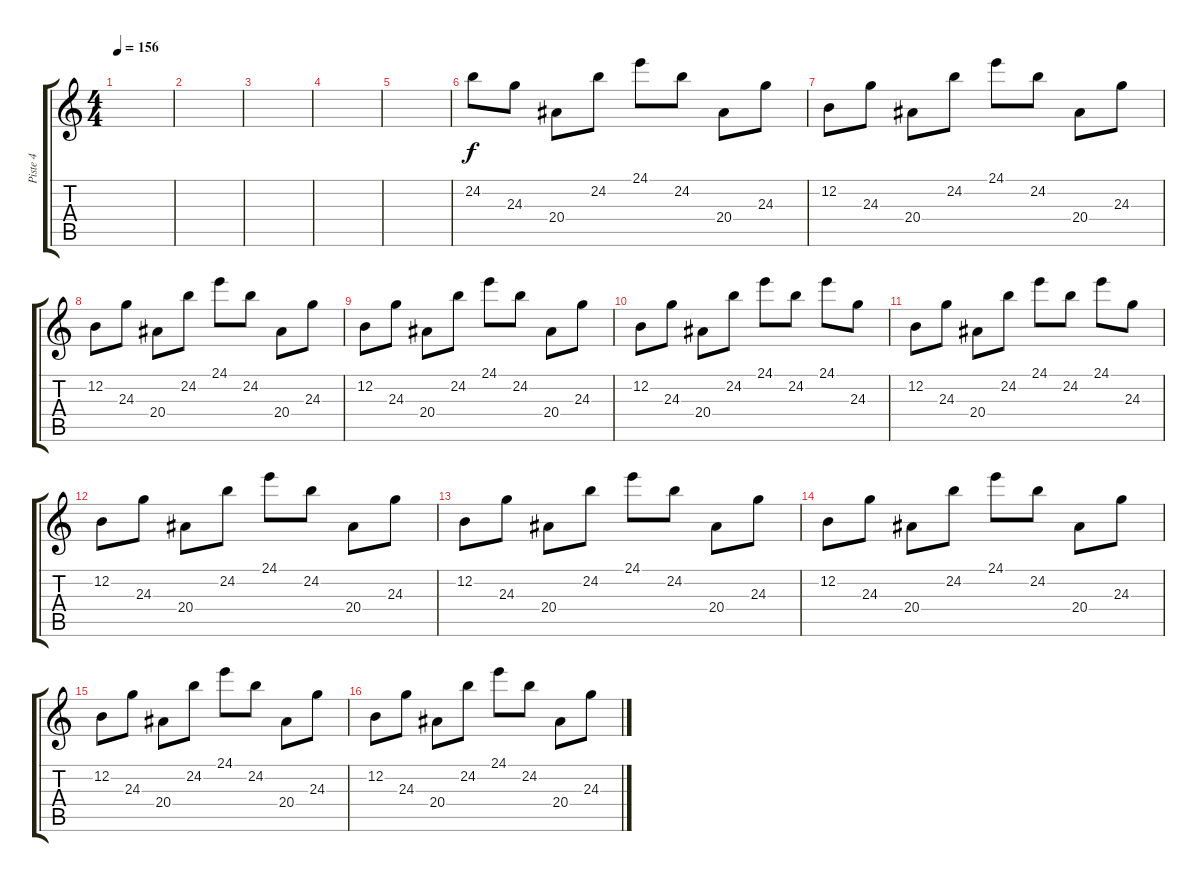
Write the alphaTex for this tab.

\track ("Piste 4" "Piste 4") {instrument acousticgrandpiano}
\staff {score tabs}
\tuning (E4 B3 G3 D3 A2 E2) {hide}
\ts (4 4)
\tempo 156
\clef g2
\ks c
|
|
|
|
|
24.2.8 24.3.8 20.4.8 24.2.8 24.1.8 24.2.8 20.4.8 24.3.8 |
12.2.8 24.3.8 20.4.8 24.2.8 24.1.8 24.2.8 20.4.8 24.3.8 |
12.2.8 24.3.8 20.4.8 24.2.8 24.1.8 24.2.8 20.4.8 24.3.8 |
12.2.8 24.3.8 20.4.8 24.2.8 24.1.8 24.2.8 20.4.8 24.3.8 |
12.2.8 24.3.8 20.4.8 24.2.8 24.1.8 24.2.8 24.1.8 24.3.8 |
12.2.8{volume 8} 24.3.8 20.4.8 24.2.8 24.1.8 24.2.8 24.1.8 24.3.8 |
12.2.8{volume 7} 24.3.8 20.4.8 24.2.8 24.1.8 24.2.8 20.4.8 24.3.8 |
12.2.8{volume 6} 24.3.8 20.4.8 24.2.8 24.1.8 24.2.8 20.4.8 24.3.8 |
12.2.8{volume 5} 24.3.8 20.4.8 24.2.8 24.1.8 24.2.8 20.4.8 24.3.8 |
12.2.8{volume 4} 24.3.8 20.4.8 24.2.8 24.1.8 24.2.8 20.4.8 24.3.8 |
12.2.8{volume 2} 24.3.8 20.4.8 24.2.8 24.1.8 24.2.8 20.4.8 24.3.8
